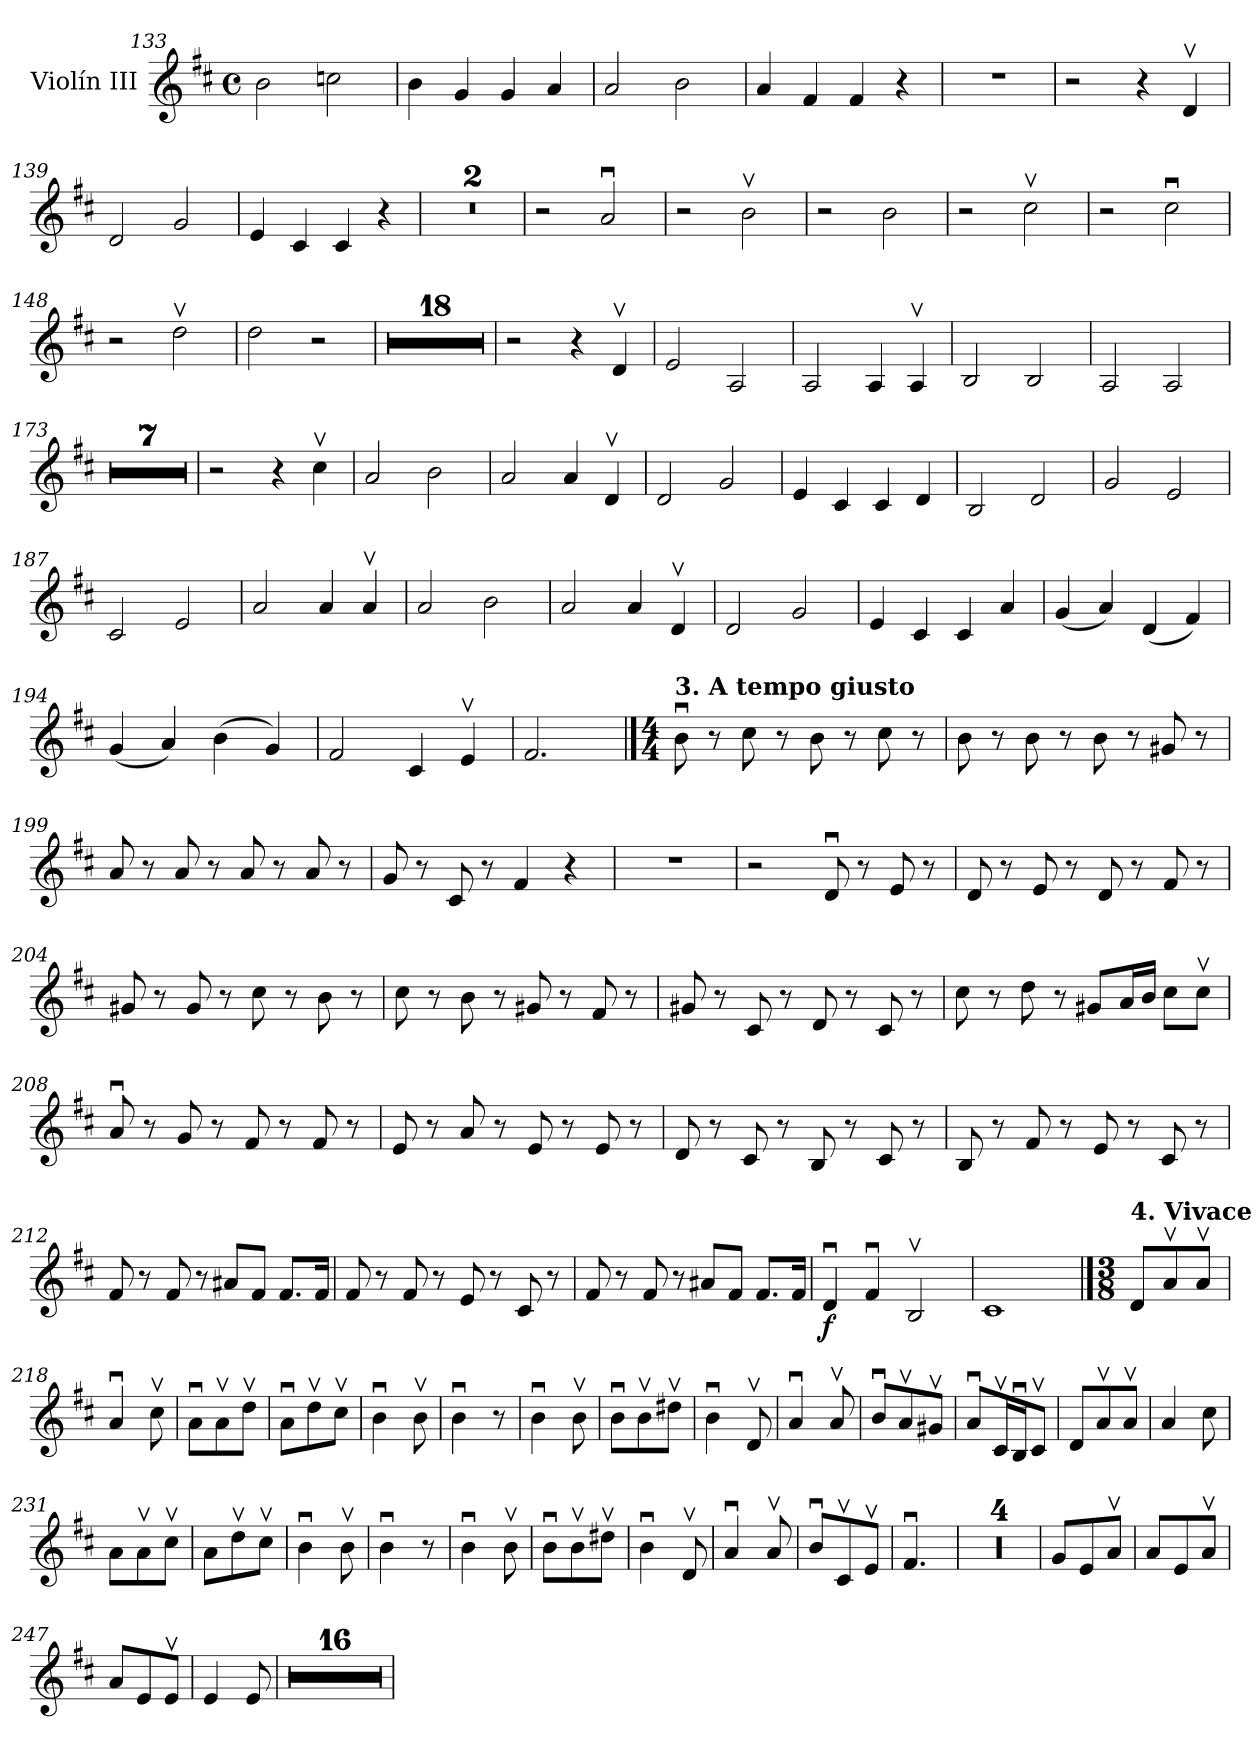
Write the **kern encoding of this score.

**kern	**dynam
*part1	*part1
*staff1	*staff1
*I"Violín III	*
!!LO:LB:g=z
*clefG2	*
*k[f#c#]	*
*D:	*
*M4/4	*
*met(c)	*
=133	=133
2b\	.
2ccn\	.
=134	=134
4b\	.
4g/	.
4g/	.
4a/	.
=135	=135
2a/	.
2b\	.
=136	=136
4a/	.
4f#/	.
4f#/	.
4r	.
=137	=137
1r	.
=138	=138
2r	.
4r	.
4dv/	.
=139	=139
2d/	.
2g/	.
=140	=140
4e/	.
4c#/	.
4c#/	.
4r	.
=141	=141
1r	.
=142	=142
1r	.
=143	=143
2r	.
2au/	.
=144	=144
2r	.
2bv\	.
=145	=145
2r	.
2b\	.
!!LO:PB:g=z
=146	=146
2r	.
2cc#v\	.
=147	=147
2r	.
2cc#u\	.
=148	=148
2r	.
2ddv\	.
=149	=149
2dd\	.
2r	.
=150	=150
1r	.
=151	=151
1r	.
=152	=152
1r	.
=153	=153
1r	.
=154	=154
1r	.
=155	=155
1r	.
=156	=156
1r	.
=157	=157
1r	.
=158	=158
1r	.
=159	=159
1r	.
=160	=160
1r	.
=161	=161
1r	.
=162	=162
1r	.
=163	=163
1r	.
=164	=164
1r	.
=165	=165
1r	.
=166	=166
1r	.
=167	=167
1r	.
=168	=168
2r	.
4r	.
4dv/	.
=169	=169
2e/	.
2A/	.
=170	=170
2A/	.
4A/	.
4Av/	.
=171	=171
2B/	.
2B/	.
=172	=172
2A/	.
2A/	.
=173	=173
1r	.
=174	=174
1r	.
=175	=175
1r	.
=176	=176
1r	.
=177	=177
1r	.
=178	=178
1r	.
=179	=179
1r	.
=180	=180
2r	.
4r	.
4cc#v\	.
=181	=181
2a/	.
2b\	.
!!LO:LB:g=z
=182	=182
2a/	.
4a/	.
4dv/	.
=183	=183
2d/	.
2g/	.
=184	=184
4e/	.
4c#/	.
4c#/	.
4d/	.
=185	=185
2B/	.
2d/	.
=186	=186
2g/	.
2e/	.
=187	=187
2c#/	.
2e/	.
=188	=188
2a/	.
4a/	.
4av/	.
=189	=189
2a/	.
2b\	.
=190	=190
2a/	.
4a/	.
4dv/	.
=191	=191
2d/	.
2g/	.
=192	=192
4e/	.
4c#/	.
4c#/	.
4a/	.
!!LO:LB:g=z
=193	=193
(4g/	.
4a/)	.
(4d/	.
4f#/)	.
=194	=194
(4g/	.
4a/)	.
(4b\	.
4g/)	.
=195	=195
2f#/	.
4c#/	.
4ev/	.
=196	=196
2.f#/	.
!!LO:LB:g=z
==197	==197
*M4/4	*
!LO:TX:a:B:t=3. A tempo giusto	!
8bu\	.
8r	.
8cc#\	.
8r	.
8b\	.
8r	.
8cc#\	.
8r	.
=198	=198
8b\	.
8r	.
8b\	.
8r	.
8b\	.
8r	.
8g#X/	.
8r	.
=199	=199
8a/	.
8r	.
8a/	.
8r	.
8a/	.
8r	.
8a/	.
8r	.
=200	=200
8g/	.
8r	.
8c#/	.
8r	.
4f#/	.
4r	.
=201	=201
1r	.
=202	=202
2r	.
8du/	.
8r	.
8e/	.
8r	.
!!LO:LB:g=z
=203	=203
8d/	.
8r	.
8e/	.
8r	.
8d/	.
8r	.
8f#/	.
8r	.
=204	=204
8g#X/	.
8r	.
8g#/	.
8r	.
8cc#\	.
8r	.
8b\	.
8r	.
=205	=205
8cc#\	.
8r	.
8b\	.
8r	.
8g#X/	.
8r	.
8f#/	.
8r	.
=206	=206
8g#X/	.
8r	.
8c#/	.
8r	.
8d/	.
8r	.
8c#/	.
8r	.
!!LO:LB:g=z
=207	=207
8cc#\	.
8r	.
8dd\	.
8r	.
8g#X/L	.
16a/L	.
16b/JJ	.
8cc#\L	.
8cc#v\J	.
=208	=208
8au/	.
8r	.
8g/	.
8r	.
8f#/	.
8r	.
8f#/	.
8r	.
=209	=209
8e/	.
8r	.
8a/	.
8r	.
8e/	.
8r	.
8e/	.
8r	.
=210	=210
8d/	.
8r	.
8c#/	.
8r	.
8B/	.
8r	.
8c#/	.
8r	.
!!LO:LB:g=z
=211	=211
8B/	.
8r	.
8f#/	.
8r	.
8e/	.
8r	.
8c#/	.
8r	.
=212	=212
8f#/	.
8r	.
8f#/	.
8r	.
8a#X/L	.
8f#/J	.
8.f#/L	.
16f#/Jk	.
=213	=213
8f#/	.
8r	.
8f#/	.
8r	.
8e/	.
8r	.
8c#/	.
8r	.
=214	=214
8f#/	.
8r	.
8f#/	.
8r	.
8a#X/L	.
8f#/J	.
8.f#/L	.
16f#/Jk	.
=215	=215
!	!LO:DY:b
4du/	f
4f#u/	.
2Bv/	.
!!LO:LB:g=z
=216	=216
1c#	.
!!LO:PB:g=z
==217	==217
*M3/8	*
!LO:TX:a:B:t=4. Vivace	!
8d/L	.
8av/	.
8av/J	.
=218	=218
4au/	.
8cc#v\	.
=219	=219
8au\L	.
8av\	.
8ddv\J	.
=220	=220
8au\L	.
8ddv\	.
8cc#v\J	.
=221	=221
4bu\	.
8bv\	.
=222	=222
4bu\	.
8r	.
=223	=223
4bu\	.
8bv\	.
=224	=224
8bu\L	.
8bv\	.
8dd#Xv\J	.
=225	=225
4bu\	.
8dv/	.
=226	=226
4au/	.
8av/	.
=227	=227
8bu/L	.
8av/	.
8g#Xv/J	.
=228	=228
8au/L	.
16c#v/L	.
16Bu/J	.
8c#v/J	.
!!LO:LB:g=z
=229	=229
8d/L	.
8av/	.
8av/J	.
=230	=230
4a/	.
8cc#\	.
=231	=231
8a\L	.
8av\	.
8cc#v\J	.
=232	=232
8a\L	.
8ddv\	.
8cc#v\J	.
=233	=233
4bu\	.
8bv\	.
=234	=234
4bu\	.
8r	.
=235	=235
4bu\	.
8bv\	.
=236	=236
8bu\L	.
8bv\	.
8dd#Xv\J	.
=237	=237
4bu\	.
8dv/	.
=238	=238
4au/	.
8av/	.
=239	=239
8bu/L	.
8c#v/	.
8ev/J	.
=240	=240
4.f#u/	.
=241	=241
4.r	.
=242	=242
4.r	.
=243	=243
4.r	.
=244	=244
4.r	.
=245	=245
8g/L	.
8e/	.
8av/J	.
=246	=246
8a/L	.
8e/	.
8av/J	.
=247	=247
8a/L	.
8e/	.
8ev/J	.
=248	=248
4e/	.
8e/	.
=249	=249
4.r	.
=250	=250
4.r	.
=251	=251
4.r	.
=252	=252
4.r	.
=253	=253
4.r	.
=254	=254
4.r	.
=255	=255
4.r	.
=256	=256
4.r	.
=257	=257
4.r	.
=258	=258
4.r	.
=259	=259
4.r	.
=260	=260
4.r	.
=261	=261
4.r	.
=262	=262
4.r	.
=263	=263
4.r	.
=264	=264
4.r	.
=	=
*-	*-
